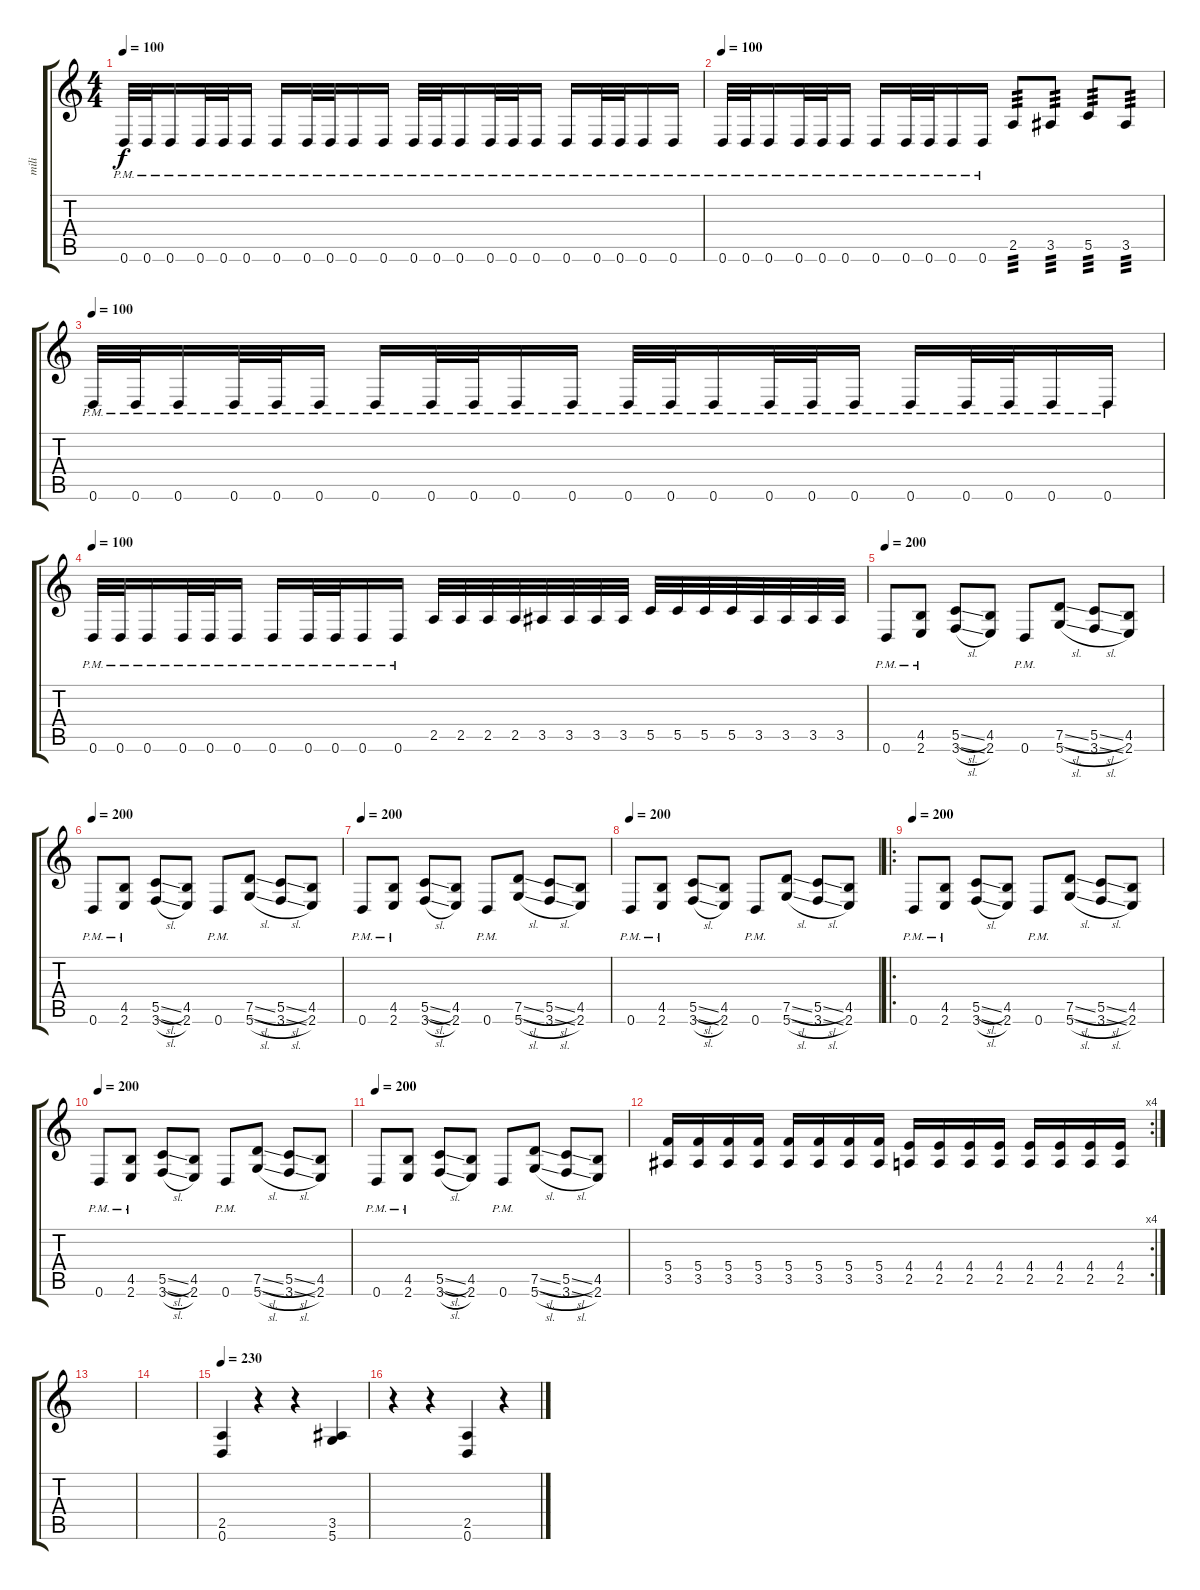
\track ("mili" "mili") {instrument distortionguitar}
\staff {score tabs}
\tuning (D4 A3 F3 C3 G2 D2) {hide}
\ts (4 4)
\tempo 100
\clef g2
\ks c
0.6{pm}.32{dy f} 0.6{pm}.32 0.6{pm}.16 0.6{pm}.32 0.6{pm}.32 0.6{pm}.16 0.6{pm}.16 0.6{pm}.32 0.6{pm}.32 0.6{pm}.16 0.6{pm}.16 0.6{pm}.32 0.6{pm}.32 0.6{pm}.16 0.6{pm}.32 0.6{pm}.32 0.6{pm}.16 0.6{pm}.16 0.6{pm}.32 0.6{pm}.32 0.6{pm}.16 0.6{pm}.16 |
\tempo 100
0.6{pm}.32 0.6{pm}.32 0.6{pm}.16 0.6{pm}.32 0.6{pm}.32 0.6{pm}.16 0.6{pm}.16 0.6{pm}.32 0.6{pm}.32 0.6{pm}.16 0.6{pm}.16 2.5.8{tp 3} 3.5.8{tp 3} 5.5.8{tp 3} 3.5.8{tp 3} |
\tempo 100
0.6{pm}.32 0.6{pm}.32 0.6{pm}.16 0.6{pm}.32 0.6{pm}.32 0.6{pm}.16 0.6{pm}.16 0.6{pm}.32 0.6{pm}.32 0.6{pm}.16 0.6{pm}.16 0.6{pm}.32 0.6{pm}.32 0.6{pm}.16 0.6{pm}.32 0.6{pm}.32 0.6{pm}.16 0.6{pm}.16 0.6{pm}.32 0.6{pm}.32 0.6{pm}.16 0.6{pm}.16 |
\tempo 100
0.6{pm}.32 0.6{pm}.32 0.6{pm}.16 0.6{pm}.32 0.6{pm}.32 0.6{pm}.16 0.6{pm}.16 0.6{pm}.32 0.6{pm}.32 0.6{pm}.16 0.6{pm}.16 2.5.32 2.5.32 2.5.32 2.5.32 3.5.32 3.5.32 3.5.32 3.5.32 5.5.32 5.5.32 5.5.32 5.5.32 3.5.32 3.5.32 3.5.32 3.5.32 |
\tempo 200
0.6{pm}.8 (4.5 2.6{pm}).8 (5.5{sl} 3.6{sl}).8 (4.5 2.6).8 0.6{pm}.8 (7.5{sl} 5.6{sl}).8 (5.5{sl} 3.6{sl}).8 (4.5 2.6).8 |
\tempo 200
0.6{pm}.8 (4.5 2.6{pm}).8 (5.5{sl} 3.6{sl}).8 (4.5 2.6).8 0.6{pm}.8 (7.5{sl} 5.6{sl}).8 (5.5{sl} 3.6{sl}).8 (4.5 2.6).8 |
\tempo 200
0.6{pm}.8 (4.5 2.6{pm}).8 (5.5{sl} 3.6{sl}).8 (4.5 2.6).8 0.6{pm}.8 (7.5{sl} 5.6{sl}).8 (5.5{sl} 3.6{sl}).8 (4.5 2.6).8 |
\tempo 200
0.6{pm}.8 (4.5 2.6{pm}).8 (5.5{sl} 3.6{sl}).8 (4.5 2.6).8 0.6{pm}.8 (7.5{sl} 5.6{sl}).8 (5.5{sl} 3.6{sl}).8 (4.5 2.6).8 |
\ro
\tempo 200
0.6{pm}.8 (4.5 2.6{pm}).8 (5.5{sl} 3.6{sl}).8 (4.5 2.6).8 0.6{pm}.8 (7.5{sl} 5.6{sl}).8 (5.5{sl} 3.6{sl}).8 (4.5 2.6).8 |
\tempo 200
0.6{pm}.8 (4.5 2.6{pm}).8 (5.5{sl} 3.6{sl}).8 (4.5 2.6).8 0.6{pm}.8 (7.5{sl} 5.6{sl}).8 (5.5{sl} 3.6{sl}).8 (4.5 2.6).8 |
\tempo 200
0.6{pm}.8 (4.5 2.6{pm}).8 (5.5{sl} 3.6{sl}).8 (4.5 2.6).8 0.6{pm}.8 (7.5{sl} 5.6{sl}).8 (5.5{sl} 3.6{sl}).8 (4.5 2.6).8 |
\rc 4
(5.4 3.5).16 (5.4 3.5).16 (5.4 3.5).16 (5.4 3.5).16 (5.4 3.5).16 (5.4 3.5).16 (5.4 3.5).16 (5.4 3.5).16 (4.4 2.5).16 (4.4 2.5).16 (4.4 2.5).16 (4.4 2.5).16 (4.4 2.5).16 (4.4 2.5).16 (4.4 2.5).16 (4.4 2.5).16 |
|
|
\tempo 230
(2.5 0.6).4 r.4 r.4 (3.5 5.6).4 |
r.4 r.4 (2.5 0.6).4 r.4
